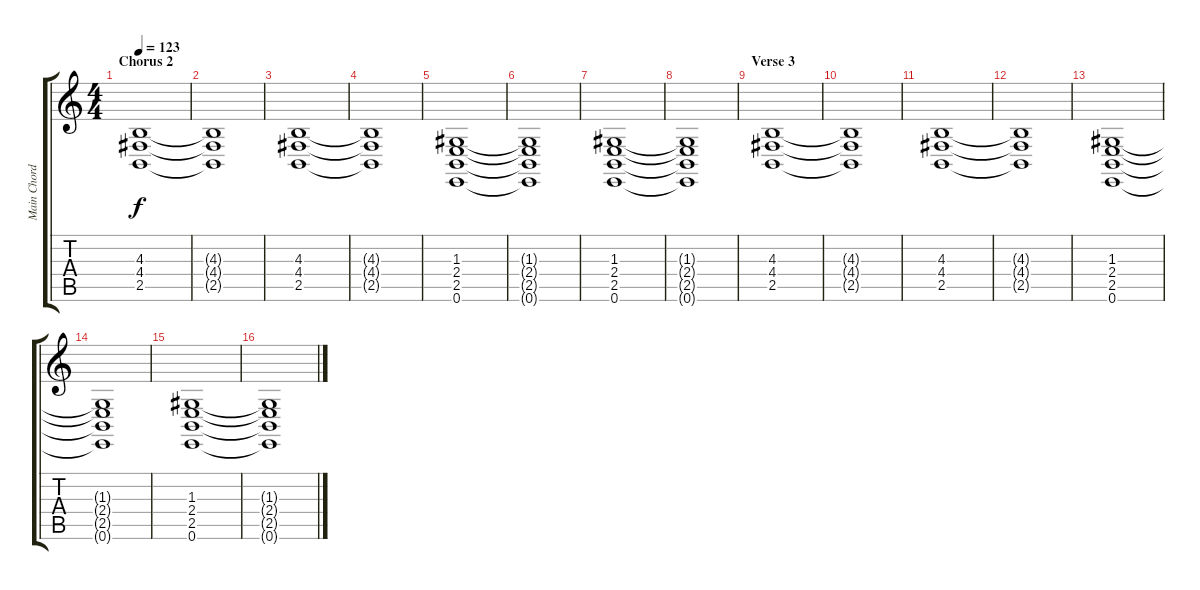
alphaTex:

\track ("Main Chords" "Main Chord") {instrument honkytonkpiano}
\staff {score tabs}
\tuning (E4 B3 G3 D3 A2 E2) {hide}
\ts (4 4)
\section ("" "Chorus 2")
\tempo 123
\clef g2
\ks c
(4.3 4.4 2.5).1{dy f} |
(4.3{t} 4.4{t} 2.5{t}).1 |
(4.3 4.4 2.5).1 |
(4.3{t} 4.4{t} 2.5{t}).1 |
(1.3 2.4 2.5 0.6).1 |
(1.3{t} 2.4{t} 2.5{t} 0.6{t}).1 |
(1.3 2.4 2.5 0.6).1 |
(1.3{t} 2.4{t} 2.5{t} 0.6{t}).1 |
\section ("" "Verse 3")
(4.3 4.4 2.5).1 |
(4.3{t} 4.4{t} 2.5{t}).1 |
(4.3 4.4 2.5).1 |
(4.3{t} 4.4{t} 2.5{t}).1 |
(1.3 2.4 2.5 0.6).1 |
(1.3{t} 2.4{t} 2.5{t} 0.6{t}).1 |
(1.3 2.4 2.5 0.6).1 |
(1.3{t} 2.4{t} 2.5{t} 0.6{t}).1
